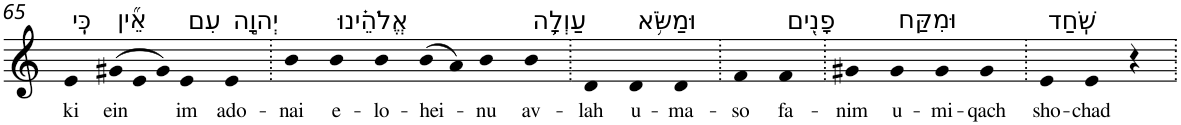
**kern	**text
*part1	*part1
*staff1	*staff1
*I"Piano	*
*I'Pno	*
!!LO:PB:g=z
*clefG2	*
*k[]	*
=65	=65
!LO:TX:a:t=כִּֽי	!
!	!LO:LY:b
4e	ki
*Xtuplet	*
!LO:TX:a:t=אֵ֞ין	!
!	!LO:LY:b
(>12g#X	ein
12e	.
12g#)	.
!LO:TX:a:t=עִם	!
!	!LO:LY:b
4e	im
!LO:TX:a:t=יְהוָ֣ה	!
!	!LO:LY:b
4e	ado-
=66.	=66.
!	!LO:LY:b
4b	-nai
!LO:TX:a:t=אֱלֹהֵ֗ינוּ	!
!	!LO:LY:b
4b	e-
!	!LO:LY:b
4b	-lo-
!	!LO:LY:b
(>8b	-hei-
8a)	.
!	!LO:LY:b
4b	-nu
!LO:TX:a:t=עַוְלָ֛ה	!
!	!LO:LY:b
4b	av-
=67.	=67.
!	!LO:LY:b
4d	-lah
!LO:TX:a:t=וּמַשֹּׂ֥א	!
!	!LO:LY:b
4d	u-
!	!LO:LY:b
4d	-ma-
=68.	=68.
!	!LO:LY:b
4f	-so
!LO:TX:a:t=פָנִ֖ים	!
!	!LO:LY:b
4f	fa-
=69.	=69.
!	!LO:LY:b
4g#X	-nim
!LO:TX:a:t=וּמִקַּח	!
!	!LO:LY:b
4g#	u-
!	!LO:LY:b
4g#	-mi-
!	!LO:LY:b
4g#	-qach
=70.	=70.
!LO:TX:a:t=שֹֽׁחַד	!
!	!LO:LY:b
4e	sho-
!	!LO:LY:b
4e	-chad
4r	.
=.	=.
*-	*-
